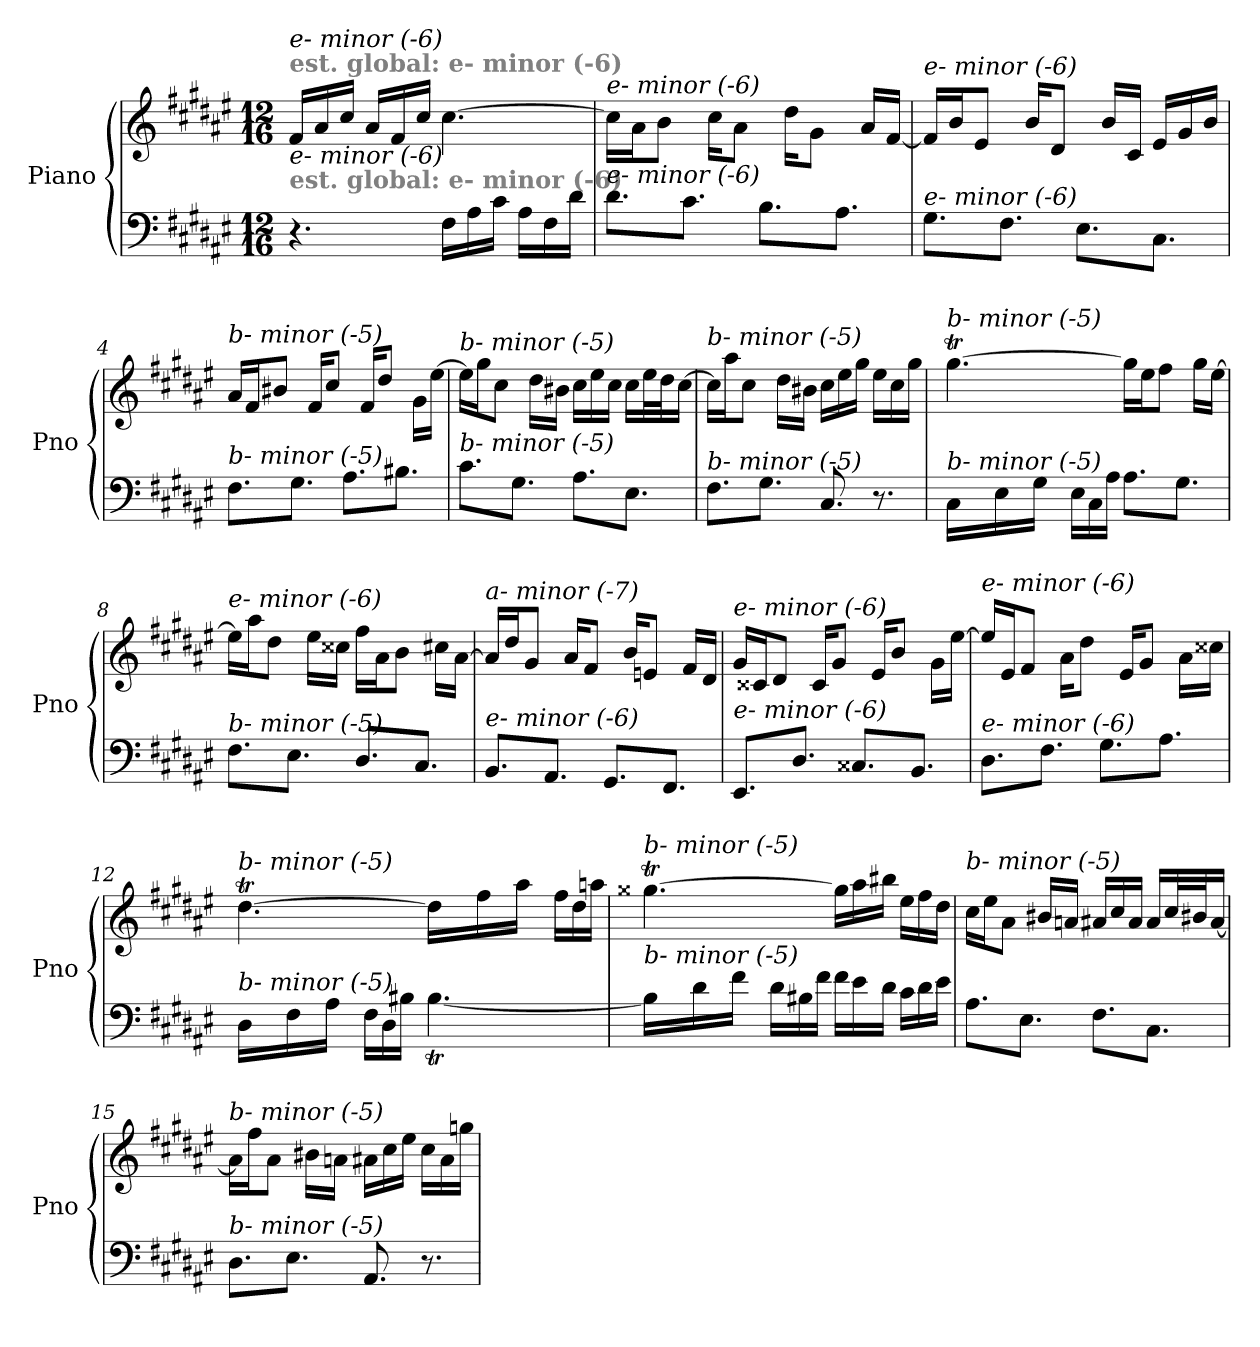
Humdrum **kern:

**kern	**kern
*part1	*part1
*staff2	*staff1
*I"Piano	*
*I'Pno	*
*clefF4	*clefG2
*k[f#c#g#d#a#e#]	*k[f#c#g#d#a#e#]
*F#:	*F#:
*M12/16	*M12/16
=1	=1
!	!LO:TX:a:B:color=#808080:t=est. global&colon; e- minor (-6)
!	!LO:TX:i:t=e- minor (-6)
!LO:TX:a:B:color=#808080:t=est. global&colon; e- minor (-6)	!
!LO:TX:i:t=e- minor (-6)	!
4.r	16f#/LL
.	16a#/
.	16cc#/JJ
.	16a#/LL
.	16f#/
.	16cc#/JJ
16F#\LL	[4.cc#\
16A#\	.
16c#\JJ	.
16A#\LL	.
16F#\	.
16d#\JJ	.
=2	=2
!	!LO:TX:i:t=e- minor (-6)
!LO:TX:i:t=e- minor (-6)	!
8.d#\L	16cc#\LL]
.	16a#\J
.	8b\J
8.c#\J	.
.	16cc#\KL
.	8a#\J
8.B\L	.
.	16dd#\KL
.	8g#\J
8.A#\J	.
.	16a#/LL
.	[16f#/JJ
=3	=3
!	!LO:TX:i:t=e- minor (-6)
!LO:TX:i:t=e- minor (-6)	!
8.G#\L	16f#/LL]
.	16b/J
.	8e#/J
8.F#\J	.
.	16b/KL
.	8d#/J
8.E#\L	.
.	16b/LL
.	16c#/JJ
8.C#\J	16e#/LL
.	16g#/
.	16b/JJ
=4	=4
!	!LO:TX:i:t=b- minor (-5)
!LO:TX:i:t=b- minor (-5)	!
8.F#\L	16a#/LL
.	16f#/J
.	8b#X/J
8.G#\J	.
.	16f#/KL
.	8cc#/J
8.A#\L	.
.	16f#/KL
.	8dd#/J
8.B#X\J	.
.	16g#\LL
.	[16ee#\JJ
!!LO:LB:g=z
=5	=5
!	!LO:TX:i:t=b- minor (-5)
!LO:TX:i:t=b- minor (-5)	!
8.c#\L	16ee#\LL]
.	16gg#\J
.	8cc#\J
8.G#\J	.
.	16dd#\LL
.	16b#X\JJ
8.A#\L	16cc#\LL
.	16ee#\
.	16cc#\JJ
8.E#\J	16cc#\LL
.	32ee#\L
.	32dd#\J
.	[16cc#\JJ
=6	=6
!	!LO:TX:i:t=b- minor (-5)
!LO:TX:i:t=b- minor (-5)	!
8.F#\L	16cc#\LL]
.	16aa#\J
.	8cc#\J
8.G#\J	.
.	16dd#\LL
.	16b#X\JJ
8.C#/	16cc#\LL
.	16ee#\
.	16gg#\JJ
8.r	16ee#\LL
.	16cc#\
.	16gg#\JJ
=7	=7
*^	*^
*	*	*	*Xtuplet
!	!	!LO:TX:i:t=b- minor (-5)	!
!LO:TX:i:t=b- minor (-5)	!	!	!
4.ryy	16C#\LL	[4.gg#T\	112%3aa#yy
.	.	.	112%3gg#yy
.	.	.	112%3aa#yy
.	16E#\	.	.
.	.	.	112%3gg#yy
.	.	.	112%3aa#yy
.	16G#\JJ	.	.
.	.	.	112%3gg#yy
.	.	.	14%3gg#yy
.	16E#\LL	.	.
.	16C#\	.	.
.	16A#\JJ	.	.
4.ryy	8.A#\L	16gg#\LL]	4.ryy
.	.	16ee#\J	.
.	.	8ff#\J	.
.	8.G#\J	.	.
.	.	16gg#\LL	.
.	.	[16ee#\JJ	.
*v	*v	*	*
*	*v	*v
!!LO:LB:g=z
=8	=8
!	!LO:TX:i:t=e- minor (-6)
!LO:TX:i:t=b- minor (-5)	!
8.F#\L	16ee#\LL]
.	16aa#\J
.	8dd#\J
8.E#\J	.
.	16ee#\LL
.	16cc##X\JJ
8.D#/L	16ff#\LL
.	16a#\J
.	8b\J
8.C#/J	.
.	16cc#X\LL
.	[16a#\JJ
!!LO:LB:g=z
=9	=9
!	!LO:TX:i:t=a- minor (-7)
!LO:TX:i:t=e- minor (-6)	!
8.BB/L	16a#/LL]
.	16dd#/J
.	8g#/J
8.AA#/J	.
.	16a#/KL
.	8f#/J
8.GG#/L	.
.	16b/KL
.	8en/J
8.FF#/J	.
.	16f#/LL
.	16d#/JJ
=10	=10
!	!LO:TX:i:t=e- minor (-6)
!LO:TX:i:t=e- minor (-6)	!
8.EE#/L	16g#/LL
.	16c##X/J
.	8d#/J
8.D#/J	.
.	16c##/KL
.	8g#/J
8.C##X/L	.
.	16e#/KL
.	8b/J
8.BB/J	.
.	16g#\LL
.	[16ee#\JJ
=11	=11
!	!LO:TX:i:t=e- minor (-6)
!LO:TX:i:t=e- minor (-6)	!
8.D#\L	16ee#/LL]
.	16e#/J
.	8f#/J
8.F#\J	.
.	16a#\KL
.	8dd#\J
8.G#\L	.
.	16e#/KL
.	8g#/J
8.A#\J	.
.	16a#\LL
.	16cc##X\JJ
!!LO:LB:g=z
=12	=12
*^	*^
*	*^	*	*
!	!	!	!LO:TX:i:t=b- minor (-5)	!
!LO:TX:i:t=b- minor (-5)	!	!	!	!
4.ryy	16D#\LL	4.ryy	[4.dd#T\	112%3ee#yy
.	.	.	.	112%3dd#yy
.	.	.	.	112%3ee#yy
.	16F#\	.	.	.
.	.	.	.	112%3dd#yy
.	.	.	.	112%3ee#yy
.	16A#\JJ	.	.	.
.	.	.	.	112%3dd#yy
.	.	.	.	14%3dd#yy
.	16F#\LL	.	.	.
.	16D#\	.	.	.
.	16B#X\JJ	.	.	.
*	*	*Xtuplet	*	*
4.ryy	[4.B#t\	112%3c#yy	16dd#\LL]	4.ryy
.	.	112%3B#yy	.	.
.	.	112%3c#yy	.	.
.	.	.	16ff#\	.
.	.	112%3B#yy	.	.
.	.	112%3c#yy	.	.
.	.	.	16aa#\JJ	.
.	.	112%3B#yy	.	.
.	.	14%3B#yy	.	.
.	.	.	16ff#\LL	.
.	.	.	16dd#\	.
.	.	.	16aani\JJ	.
*	*v	*v	*	*
!!LO:PB:g=z	!!
=13	=13	=13	=13
!	!	!LO:TX:i:t=b- minor (-5)	!
!LO:TX:i:t=b- minor (-5)	!	!	!
4.ryy	16B#\LL]	[4.gg##Xt\	112%3aa#yy
.	.	.	112%3gg##yy
.	.	.	112%3aa#yy
.	16d#\	.	.
.	.	.	112%3gg##yy
.	.	.	112%3aa#yy
.	16f#\JJ	.	.
.	.	.	112%3gg##yy
.	.	.	14%3gg##yy
.	16d#\LL	.	.
.	16B#X\	.	.
.	16f#\JJ	.	.
4.ryy	16f#\LL	16gg##\LL]	4.ryy
.	16e#\	16aa#\	.
.	16d#\JJ	16bb#X\JJ	.
.	16c#\LL	16ee#\LL	.
.	16d#\	16ff#\	.
.	16e#\JJ	16dd#\JJ	.
*	*	*v	*v
=14	=14	=14
!	!	!LO:TX:i:t=b- minor (-5)
!LO:TX:i:t=b- minor (-5)	!	!
*v	*v	*
8.A#\L	16cc#\LL
.	16ee#\J
.	8a#\J
8.E#\J	.
.	16b#X/LL
.	16ani/JJ
8.F#\L	16a#/LL
.	16cc#/
.	16a#/JJ
8.C#\J	16a#/LL
.	32cc#/L
.	32b#X/J
.	[16a#/JJ
=15	=15
!	!LO:TX:i:t=b- minor (-5)
!LO:TX:i:t=b- minor (-5)	!
8.D#\L	16a#\LL]
.	16ff#\J
.	8a#\J
8.E#\J	.
.	16b#X\LL
.	16ani\JJ
8.AA#/	16a#\LL
.	16cc#\
.	16ee#\JJ
8.r	16cc#\LL
.	16a#\
.	16ggni\JJ
=	=
*-	*-
